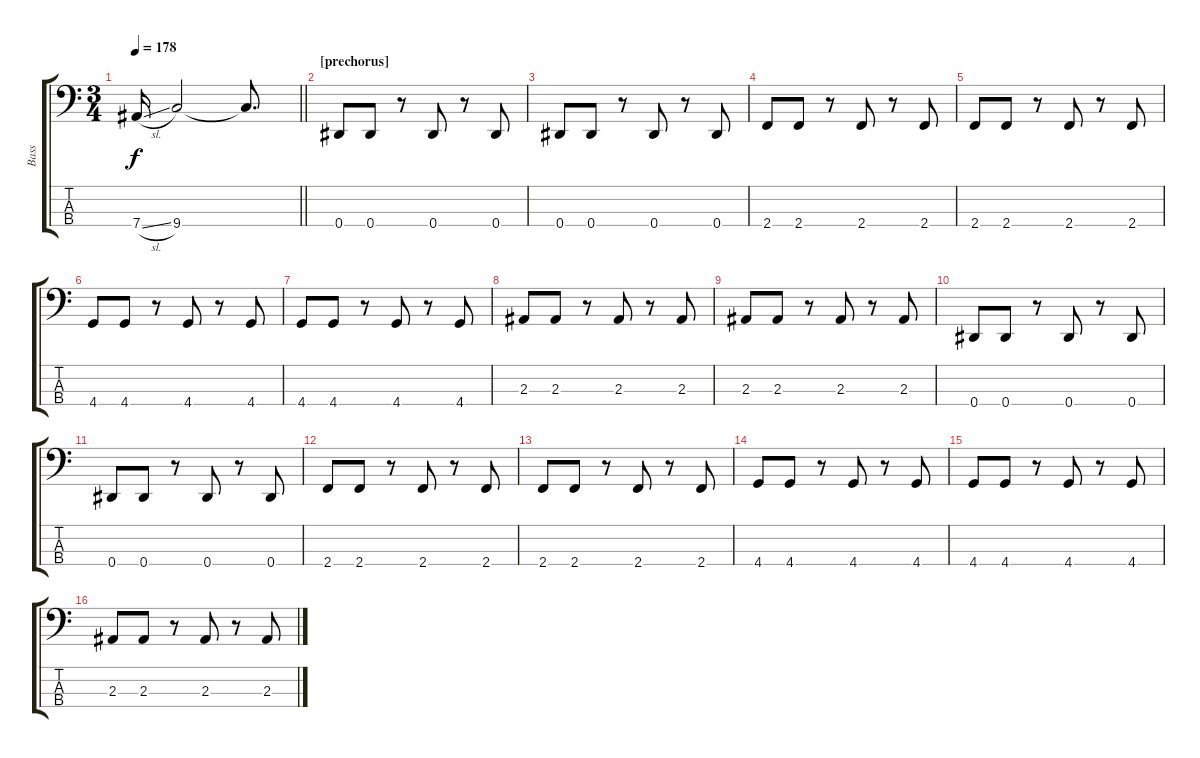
\track ("Bass" "Bass") {instrument electricbassfinger}
\staff {score tabs}
\tuning (Gb2 Db2 Ab1 Eb1) {hide}
\ts (3 4)
\tempo 178
\clef f4
\barLineRight lightlight
\ks c
7.4{sl}.16{dy f} 9.4.2 9.4{t}.8{d} |
\section ("" "[prechorus]")
0.4.8 0.4.8 r.8 0.4.8 r.8 0.4.8 |
0.4.8 0.4.8 r.8 0.4.8 r.8 0.4.8 |
2.4.8 2.4.8 r.8 2.4.8 r.8 2.4.8 |
2.4.8 2.4.8 r.8 2.4.8 r.8 2.4.8 |
4.4.8 4.4.8 r.8 4.4.8 r.8 4.4.8 |
4.4.8 4.4.8 r.8 4.4.8 r.8 4.4.8 |
2.3.8 2.3.8 r.8 2.3.8 r.8 2.3.8 |
2.3.8 2.3.8 r.8 2.3.8 r.8 2.3.8 |
0.4.8 0.4.8 r.8 0.4.8 r.8 0.4.8 |
0.4.8 0.4.8 r.8 0.4.8 r.8 0.4.8 |
2.4.8 2.4.8 r.8 2.4.8 r.8 2.4.8 |
2.4.8 2.4.8 r.8 2.4.8 r.8 2.4.8 |
4.4.8 4.4.8 r.8 4.4.8 r.8 4.4.8 |
4.4.8 4.4.8 r.8 4.4.8 r.8 4.4.8 |
2.3.8 2.3.8 r.8 2.3.8 r.8 2.3.8
